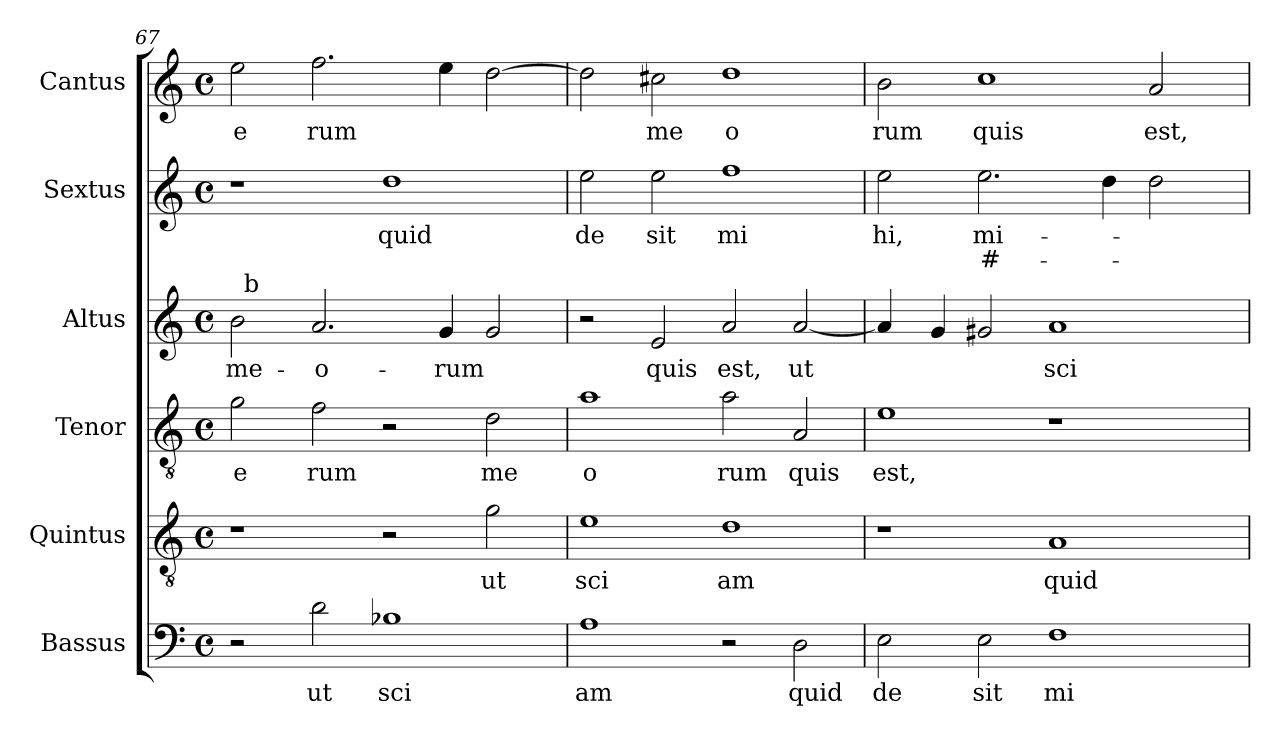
**kern	**text	**kern	**text	**kern	**text	**kern	**text	**kern	**text	**text	**kern	**text
*part6	*part6	*part5	*part5	*part4	*part4	*part3	*part3	*part2	*part2	*part2	*part1	*part1
*staff6	*staff6	*staff5	*staff5	*staff4	*staff4	*staff3	*staff3	*staff2	*staff2	*staff2	*staff1	*staff1
*I"Bassus	*	*I"Quintus	*	*I"Tenor	*	*I"Altus	*	*I"Sextus	*	*	*I"Cantus	*
*clefF4	*	*clefGv2	*	*clefGv2	*	*clefG2	*	*clefG2	*	*	*clefG2	*
*M4/4	*	*M4/4	*	*M4/4	*	*M4/4	*	*M4/4	*	*	*M4/4	*
*met(c)	*	*met(c)	*	*met(c)	*	*met(c)	*	*met(c)	*	*	*met(c)	*
=67	=67	=67	=67	=67	=67	=67	=67	=67	=67	=67	=67	=67
!	!	!	!	!	!LO:LY:b:cj	!	!LO:LY:b:cj	!	!	!	!	!LO:LY:b:cj
*	*	*	*	*	*	*^	*	*	*	*	*	*
2r	.	1r	.	2g\	e	2b\	32ryy	me-	1r	.	.	2ee\	e
!	!	!	!	!	!	!	!LO:TX:a:t=b	!	!	!	!	!	!
.	.	.	.	.	.	.	1ryy	.	.	.	.	.	.
!	!LO:LY:b:cj	!	!	!	!LO:LY:b:cj	!	!	!LO:LY:b:cj	!	!	!	!	!LO:LY:b
2d\	ut	.	.	2f\	rum	2.a/	.	-o-	.	.	.	2.ff\	rum
!	!LO:LY:b:cj	!	!	!	!	!	!	!	!	!LO:LY:b:cj	!	!	!
1B-X	sci	2r	.	2r	.	.	.	.	1dd	quid	.	.	.
.	.	.	.	.	.	.	2ryy	.	.	.	.	.	.
!	!	!	!	!	!	!	!	!LO:LY:b	!	!	!	!	!
.	.	.	.	.	.	4g/	.	-rum	.	.	.	4ee\	.
!	!	!	!LO:LY:b:cj	!	!LO:LY:b:cj	!	!	!	!	!	!	!	!
.	.	2g\	ut	2d\	me	2g/	.	.	.	.	.	[>2dd\	.
.	.	.	.	.	.	.	4...ryy	.	.	.	.	.	.
=68	=68	=68	=68	=68	=68	=68	=68	=68	=68	=68	=68	=68	=68
!	!LO:LY:b:cj	!	!LO:LY:b:cj	!	!LO:LY:b:cj	!	!	!	!	!LO:LY:b:cj	!	!	!
*	*	*	*	*	*	*v	*v	*	*	*	*	*	*
1A	am	1e	sci	1a	o	2r	.	2ee\	de	.	2dd\]	.
!	!	!	!	!	!	!	!LO:LY:b:cj	!	!LO:LY:b:cj	!	!	!LO:LY:b:cj
.	.	.	.	.	.	2e/	quis	2ee\	sit	.	2cc#X\	me
!	!	!	!LO:LY:b:cj	!	!LO:LY:b:cj	!	!LO:LY:b:cj	!	!LO:LY:b:cj	!	!	!LO:LY:b:cj
2r	.	1d	am	2a\	rum	2a/	est,	1ff	mi	.	1dd	o
!	!LO:LY:b:cj	!	!	!	!LO:LY:b:cj	!	!LO:LY:b:cj	!	!	!	!	!
2D\	quid	.	.	2A/	quis	[>2a/	ut	.	.	.	.	.
!!LO:LB:g=z
=69	=69	=69	=69	=69	=69	=69	=69	=69	=69	=69	=69	=69
!	!LO:LY:b:cj	!	!	!	!LO:LY:b:cj	!	!	!	!LO:LY:b:cj	!	!	!LO:LY:b:cj
*	*	*	*	*^	*	*	*	*	*	*	*	*
2E\	de	1r	.	1e	64ryy	est,	4a/]	.	2ee\	hi,	.	2b\	rum
.	.	.	.	.	1ryy	.	.	.	.	.	.	.	.
.	.	.	.	.	.	.	4g/	.	.	.	.	.	.
!	!LO:LY:b:cj	!	!	!	!	!	!	!	!	!LO:LY:b	!LO:LY:b:rj	!	!LO:LY:b:cj
2E\	sit	.	.	.	.	.	2g#X/	.	2.ee\	mi-	-#-	1cc	quis
!	!LO:LY:b:cj	!	!LO:LY:b:cj	!	!	!	!	!LO:LY:b:cj	!	!	!	!	!
1F	mi	1A	quid	1r	.	.	1a	sci	.	.	.	.	.
.	.	.	.	.	2ryy	.	.	.	.	.	.	.	.
.	.	.	.	.	.	.	.	.	4dd\	.	.	.	.
!	!	!	!	!	!	!	!	!	!	!	!	!	!LO:LY:b:cj
.	.	.	.	.	.	.	.	.	2dd\	.	.	2a/	est,
.	.	.	.	.	4ryy	.	.	.	.	.	.	.	.
.	.	.	.	.	8...ryy	.	.	.	.	.	.	.	.
*	*	*	*	*v	*v	*	*	*	*	*	*	*	*
=	=	=	=	=	=	=	=	=	=	=	=	=
*-	*-	*-	*-	*-	*-	*-	*-	*-	*-	*-	*-	*-
